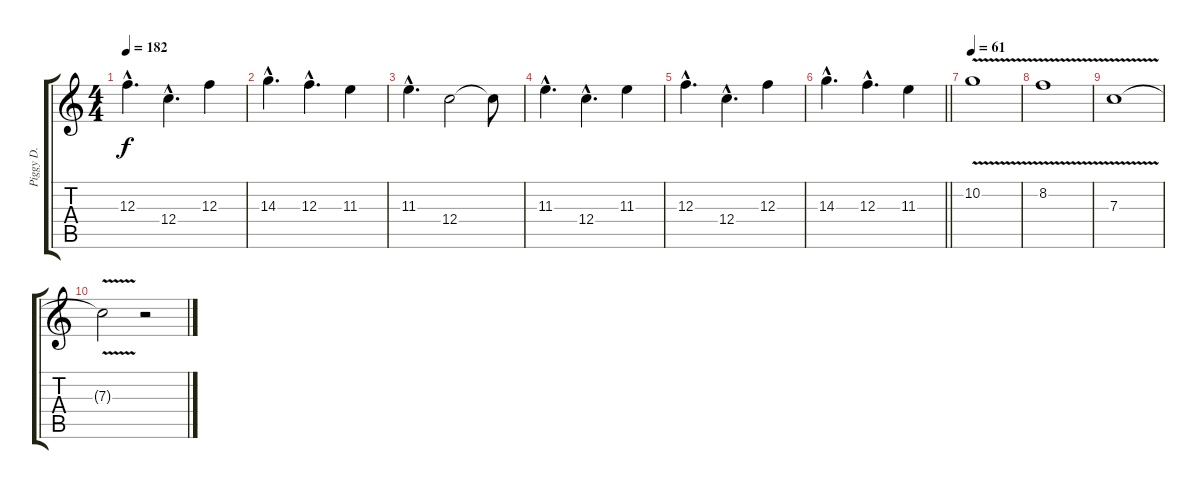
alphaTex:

\track ("Piggy D." "Piggy D.") {instrument distortionguitar}
\staff {score tabs}
\tuning (D4 A3 F3 C3 G2 C2) {hide}
\ts (4 4)
\tempo 182
\clef g2
\ks c
12.3{hac}.4{d dy f} 12.4{hac}.4{d} 12.3.4 |
14.3{hac}.4{d} 12.3{hac}.4{d} 11.3.4 |
11.3{hac}.4{d} 12.4.2 12.4{t}.8 |
11.3{hac}.4{d} 12.4{hac}.4{d} 11.3.4 |
12.3{hac}.4{d} 12.4{hac}.4{d} 12.3.4 |
\barLineRight lightlight
14.3{hac}.4{d} 12.3{hac}.4{d} 11.3.4 |
\tempo 61
10.2{v}.1 |
8.2{v}.1 |
7.3{v}.1 |
7.3{t}.2 r.2
